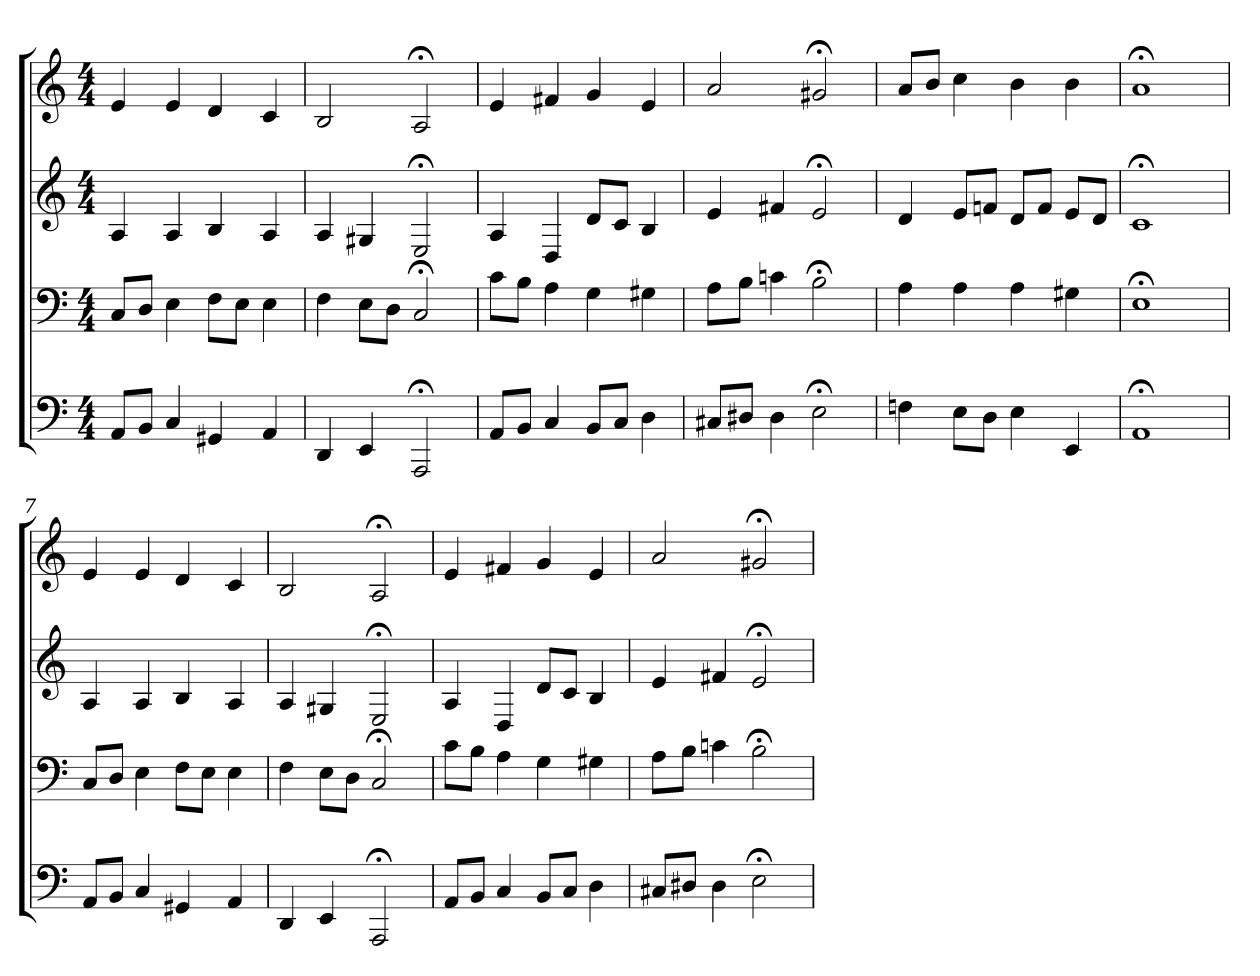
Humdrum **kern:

**kern	**kern	**kern	**kern
*part4	*part3	*part2	*part1
*staff4	*staff3	*staff2	*staff1
*clefF4	*clefF4	*clefG2	*clefG2
*k[]	*k[]	*k[]	*k[]
*C:	*C:	*C:	*a:
*M4/4	*M4/4	*M4/4	*M4/4
=1	=1	=1	=1
8AA/L	8C/L	4A	4e
8BB/J	8D/J	.	.
4C	4E	4A	4e
4GG#X	8F\L	4B	4d
.	8E\J	.	.
4AA	4E	4A	4c
=2	=2	=2	=2
4DD	4F	4A	2B
4EE	8E\L	4G#X	.
.	8D\J	.	.
2AAA;<	2C;<	2E;<	2A;<
=3	=3	=3	=3
8AA/L	8c\L	4A	4e
8BB/J	8B\J	.	.
4C	4A	4D	4f#X
8BB/L	4G	8d/L	4g
8C/J	.	8c/J	.
4D	4G#X	4B	4e
=4	=4	=4	=4
8C#X/L	8A\L	4e	2a
8D#X/J	8B\J	.	.
4D#	4cn	4f#X	.
2E;<	2B;<	2e;<	2g#X;<
=5	=5	=5	=5
4Fn	4A	4d	8a/L
.	.	.	8b/J
8E\L	4A	8e/L	4cc
8D\J	.	8fn/J	.
4E	4A	8d/L	4b
.	.	8f/J	.
4EE	4G#X	8e/L	4b
.	.	8d/J	.
=6	=6	=6	=6
1AA;<	1E;<	1c;<	1a;<
=7	=7	=7	=7
8AA/L	8C/L	4A	4e
8BB/J	8D/J	.	.
4C	4E	4A	4e
4GG#X	8F\L	4B	4d
.	8E\J	.	.
4AA	4E	4A	4c
=8	=8	=8	=8
4DD	4F	4A	2B
4EE	8E\L	4G#X	.
.	8D\J	.	.
2AAA;<	2C;<	2E;<	2A;<
=9	=9	=9	=9
8AA/L	8c\L	4A	4e
8BB/J	8B\J	.	.
4C	4A	4D	4f#X
8BB/L	4G	8d/L	4g
8C/J	.	8c/J	.
4D	4G#X	4B	4e
=10	=10	=10	=10
8C#X/L	8A\L	4e	2a
8D#X/J	8B\J	.	.
4D#	4cn	4f#X	.
2E;<	2B;<	2e;<	2g#X;<
=	=	=	=
*-	*-	*-	*-
